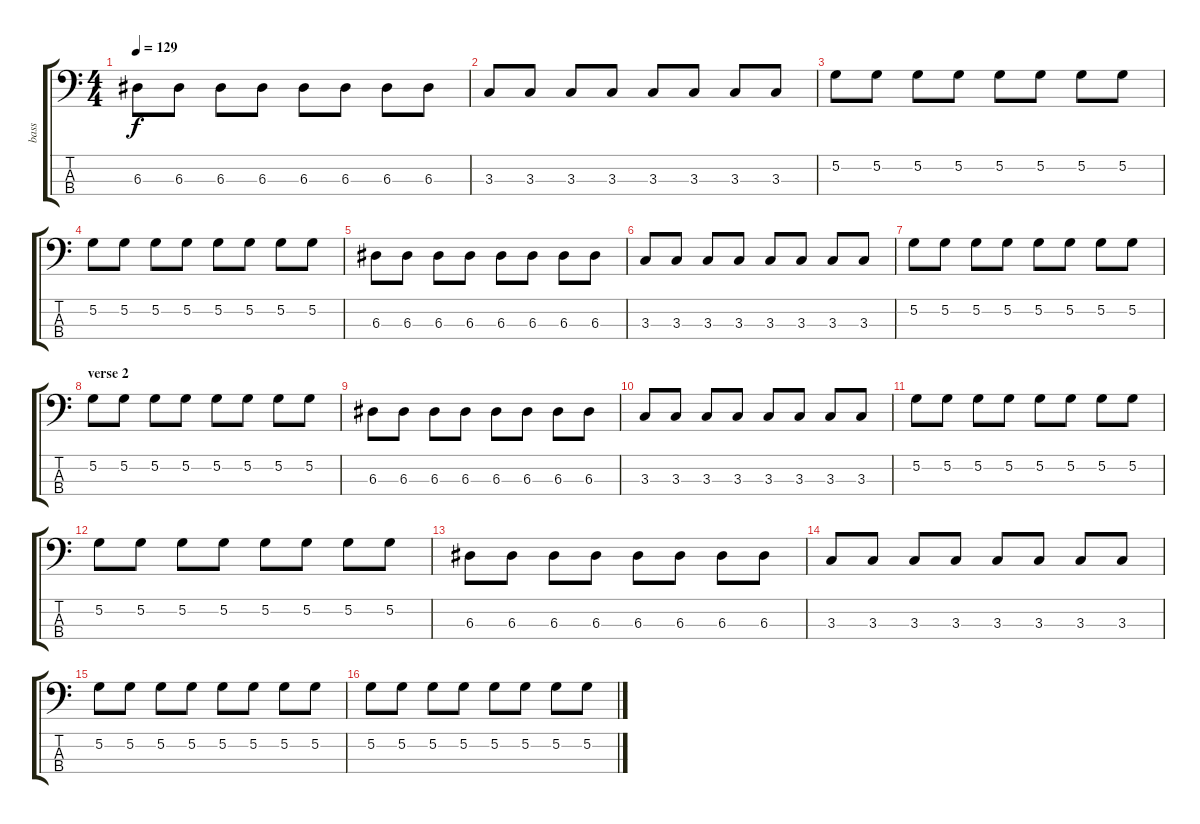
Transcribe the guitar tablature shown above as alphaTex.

\track ("bass" "bass") {instrument electricbasspick}
\staff {score tabs}
\tuning (G2 D2 A1 E1) {hide}
\ts (4 4)
\tempo 129
\clef f4
\ks c
6.3.8{dy f} 6.3.8 6.3.8 6.3.8 6.3.8 6.3.8 6.3.8 6.3.8 |
3.3.8 3.3.8 3.3.8 3.3.8 3.3.8 3.3.8 3.3.8 3.3.8 |
5.2.8 5.2.8 5.2.8 5.2.8 5.2.8 5.2.8 5.2.8 5.2.8 |
5.2.8 5.2.8 5.2.8 5.2.8 5.2.8 5.2.8 5.2.8 5.2.8 |
6.3.8 6.3.8 6.3.8 6.3.8 6.3.8 6.3.8 6.3.8 6.3.8 |
3.3.8 3.3.8 3.3.8 3.3.8 3.3.8 3.3.8 3.3.8 3.3.8 |
5.2.8 5.2.8 5.2.8 5.2.8 5.2.8 5.2.8 5.2.8 5.2.8 |
\section ("" "verse 2")
5.2.8 5.2.8 5.2.8 5.2.8 5.2.8 5.2.8 5.2.8 5.2.8 |
6.3.8 6.3.8 6.3.8 6.3.8 6.3.8 6.3.8 6.3.8 6.3.8 |
3.3.8 3.3.8 3.3.8 3.3.8 3.3.8 3.3.8 3.3.8 3.3.8 |
5.2.8 5.2.8 5.2.8 5.2.8 5.2.8 5.2.8 5.2.8 5.2.8 |
5.2.8 5.2.8 5.2.8 5.2.8 5.2.8 5.2.8 5.2.8 5.2.8 |
6.3.8 6.3.8 6.3.8 6.3.8 6.3.8 6.3.8 6.3.8 6.3.8 |
3.3.8 3.3.8 3.3.8 3.3.8 3.3.8 3.3.8 3.3.8 3.3.8 |
5.2.8 5.2.8 5.2.8 5.2.8 5.2.8 5.2.8 5.2.8 5.2.8 |
5.2.8 5.2.8 5.2.8 5.2.8 5.2.8 5.2.8 5.2.8 5.2.8
